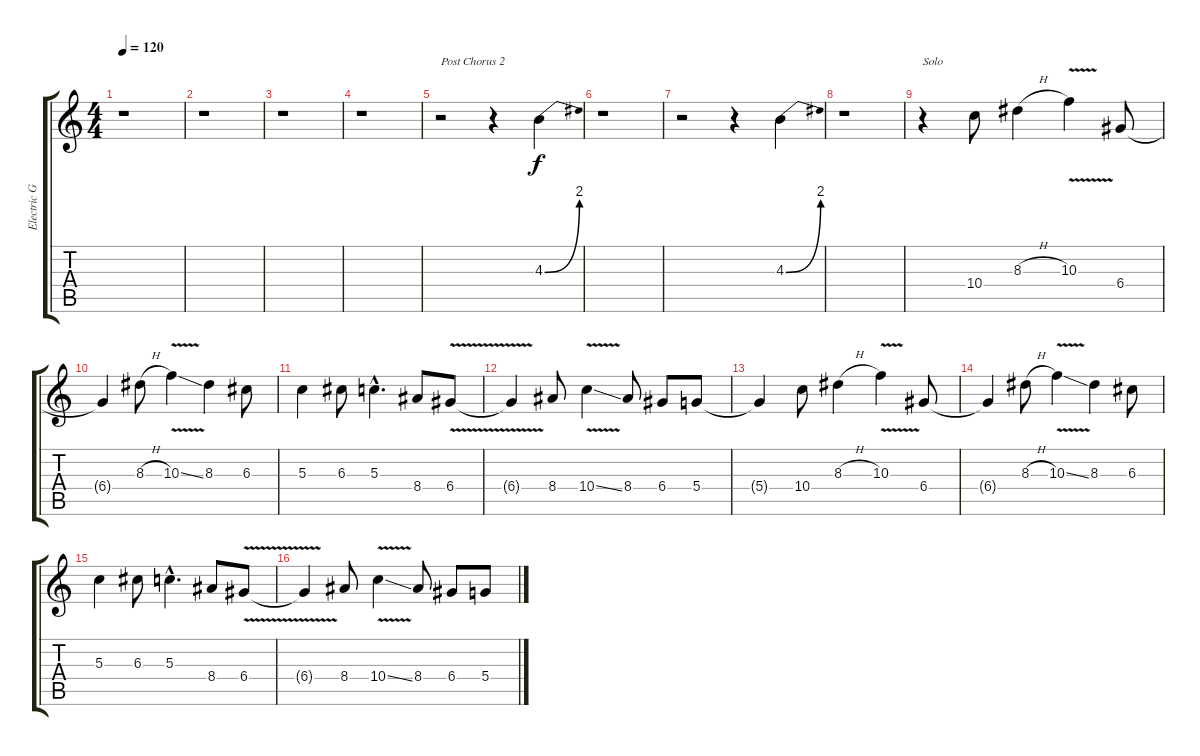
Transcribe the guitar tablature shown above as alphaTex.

\track ("Electric Guitar" "Electric G") {instrument electricguitarclean}
\staff {score tabs}
\tuning (E4 B3 G3 D3 A2 E2) {hide}
\ts (4 4)
\tempo 120
\clef g2
\ks c
r.1{dy f} |
r.1 |
r.1 |
r.1 |
r.2{txt "Post Chorus 2"} r.4 4.3{be (bend 0 0 60 8)}.4 |
r.1 |
r.2 r.4 4.3{be (bend 0 0 60 8)}.4 |
r.1 |
r.4{txt "Solo"} 10.4.8 8.3{h}.4 10.3{v}.4 6.4.8 |
6.4{t}.4 8.3{h}.8 10.3{v ss}.4 8.3.4 6.3.8 |
5.3.4 6.3.8 5.3{hac}.4{d} 8.4.8 6.4{v}.8 |
6.4{t}.4 8.4.8 10.4{v ss}.4 8.4.8 6.4.8 5.4.8 |
5.4{t}.4 10.4.8 8.3{h}.4 10.3{v}.4 6.4.8 |
6.4{t}.4 8.3{h}.8 10.3{v ss}.4 8.3.4 6.3.8 |
5.3.4 6.3.8 5.3{hac}.4{d} 8.4.8 6.4{v}.8 |
6.4{t}.4 8.4.8 10.4{v ss}.4 8.4.8 6.4.8 5.4.8
